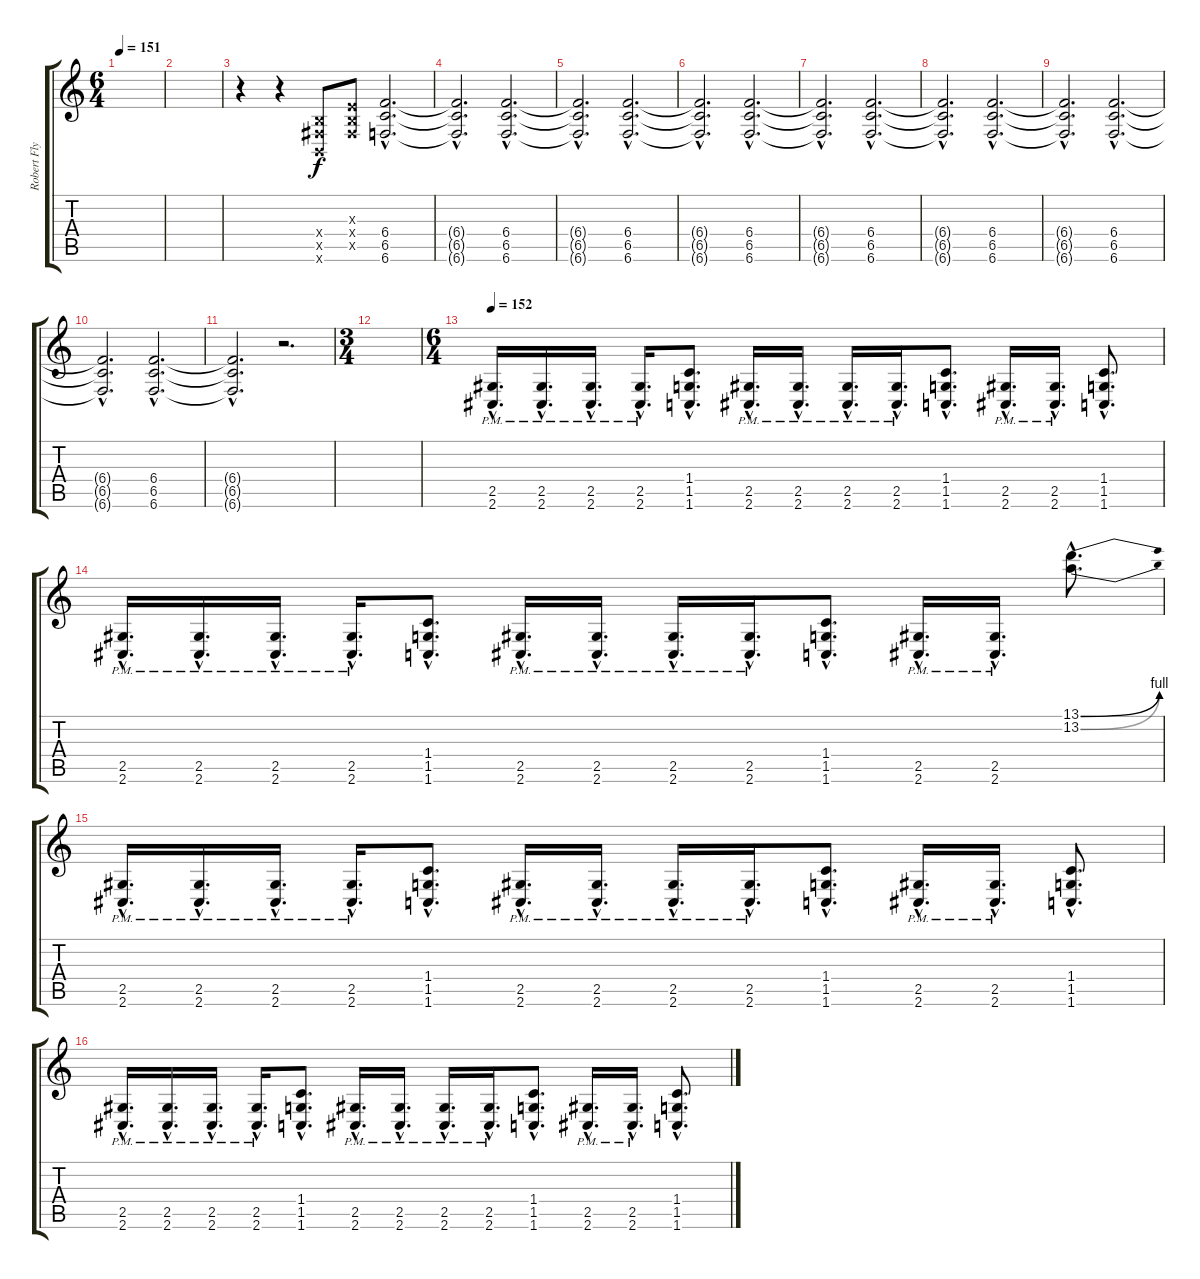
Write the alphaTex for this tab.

\track ("Robert Flynn" "Robert Fly") {instrument distortionguitar}
\staff {score tabs}
\tuning (Db4 Ab3 E3 B2 Gb2 B1) {hide}
\ts (6 4)
\tempo 151
\clef g2
\ks c
|
|
r.4 r.4 (0.4{x} 0.5{x} 0.6{x}).8 (0.3{x} 0.4{x} 0.5{x}).8 (6.4{hac} 6.5{hac} 6.6{hac}).2{d} |
(6.4{hac t} 6.5{hac t} 6.6{hac t}).2{d} (6.4{hac} 6.5{hac} 6.6{hac}).2{d} |
(6.4{hac t} 6.5{hac t} 6.6{hac t}).2{d} (6.4{hac} 6.5{hac} 6.6{hac}).2{d} |
(6.4{hac t} 6.5{hac t} 6.6{hac t}).2{d} (6.4{hac} 6.5{hac} 6.6{hac}).2{d} |
(6.4{hac t} 6.5{hac t} 6.6{hac t}).2{d} (6.4{hac} 6.5{hac} 6.6{hac}).2{d} |
(6.4{hac t} 6.5{hac t} 6.6{hac t}).2{d} (6.4{hac} 6.5{hac} 6.6{hac}).2{d} |
(6.4{hac t} 6.5{hac t} 6.6{hac t}).2{d} (6.4{hac} 6.5{hac} 6.6{hac}).2{d} |
(6.4{hac t} 6.5{hac t} 6.6{hac t}).2{d} (6.4{hac} 6.5{hac} 6.6{hac}).2{d} |
(6.4{hac t} 6.5{hac t} 6.6{hac t}).2{d} r.2{d} |
\ts (3 4)
|
\ts (6 4)
\tempo 152
(2.5{hac pm} 2.6{hac pm}).16{d} (2.5{hac pm} 2.6{hac pm}).16{d} (2.5{hac pm} 2.6{hac pm}).16{d} (2.5{hac pm} 2.6{hac pm}).16{d} (1.4{hac} 1.5{hac} 1.6{hac}).8{d} (2.5{hac pm} 2.6{hac pm}).16{d} (2.5{hac pm} 2.6{hac pm}).16{d} (2.5{hac pm} 2.6{hac pm}).16{d} (2.5{hac pm} 2.6{hac pm}).16{d} (1.4{hac} 1.5{hac} 1.6{hac}).8{d} (2.5{hac pm} 2.6{hac pm}).16{d} (2.5{hac pm} 2.6{hac pm}).16{d} (1.4{hac} 1.5{hac} 1.6{hac}).8{d} |
(2.5{hac pm} 2.6{hac pm}).16{d} (2.5{hac pm} 2.6{hac pm}).16{d} (2.5{hac pm} 2.6{hac pm}).16{d} (2.5{hac pm} 2.6{hac pm}).16{d} (1.4{hac} 1.5{hac} 1.6{hac}).8{d} (2.5{hac pm} 2.6{hac pm}).16{d} (2.5{hac pm} 2.6{hac pm}).16{d} (2.5{hac pm} 2.6{hac pm}).16{d} (2.5{hac pm} 2.6{hac pm}).16{d} (1.4{hac} 1.5{hac} 1.6{hac}).8{d} (2.5{hac pm} 2.6{hac pm}).16{d} (2.5{hac pm} 2.6{hac pm}).16{d} (13.1{be (bend 0 0 60 4) hac} 13.2{be (bend 0 0 60 4) hac}).8{d} |
(2.5{hac pm} 2.6{hac pm}).16{d} (2.5{hac pm} 2.6{hac pm}).16{d} (2.5{hac pm} 2.6{hac pm}).16{d} (2.5{hac pm} 2.6{hac pm}).16{d} (1.4{hac} 1.5{hac} 1.6{hac}).8{d} (2.5{hac pm} 2.6{hac pm}).16{d} (2.5{hac pm} 2.6{hac pm}).16{d} (2.5{hac pm} 2.6{hac pm}).16{d} (2.5{hac pm} 2.6{hac pm}).16{d} (1.4{hac} 1.5{hac} 1.6{hac}).8{d} (2.5{hac pm} 2.6{hac pm}).16{d} (2.5{hac pm} 2.6{hac pm}).16{d} (1.4{hac} 1.5{hac} 1.6{hac}).8{d} |
(2.5{hac pm} 2.6{hac pm}).16{d} (2.5{hac pm} 2.6{hac pm}).16{d} (2.5{hac pm} 2.6{hac pm}).16{d} (2.5{hac pm} 2.6{hac pm}).16{d} (1.4{hac} 1.5{hac} 1.6{hac}).8{d} (2.5{hac pm} 2.6{hac pm}).16{d} (2.5{hac pm} 2.6{hac pm}).16{d} (2.5{hac pm} 2.6{hac pm}).16{d} (2.5{hac pm} 2.6{hac pm}).16{d} (1.4{hac} 1.5{hac} 1.6{hac}).8{d} (2.5{hac pm} 2.6{hac pm}).16{d} (2.5{hac pm} 2.6{hac pm}).16{d} (1.4{hac} 1.5{hac} 1.6{hac}).8{d}
